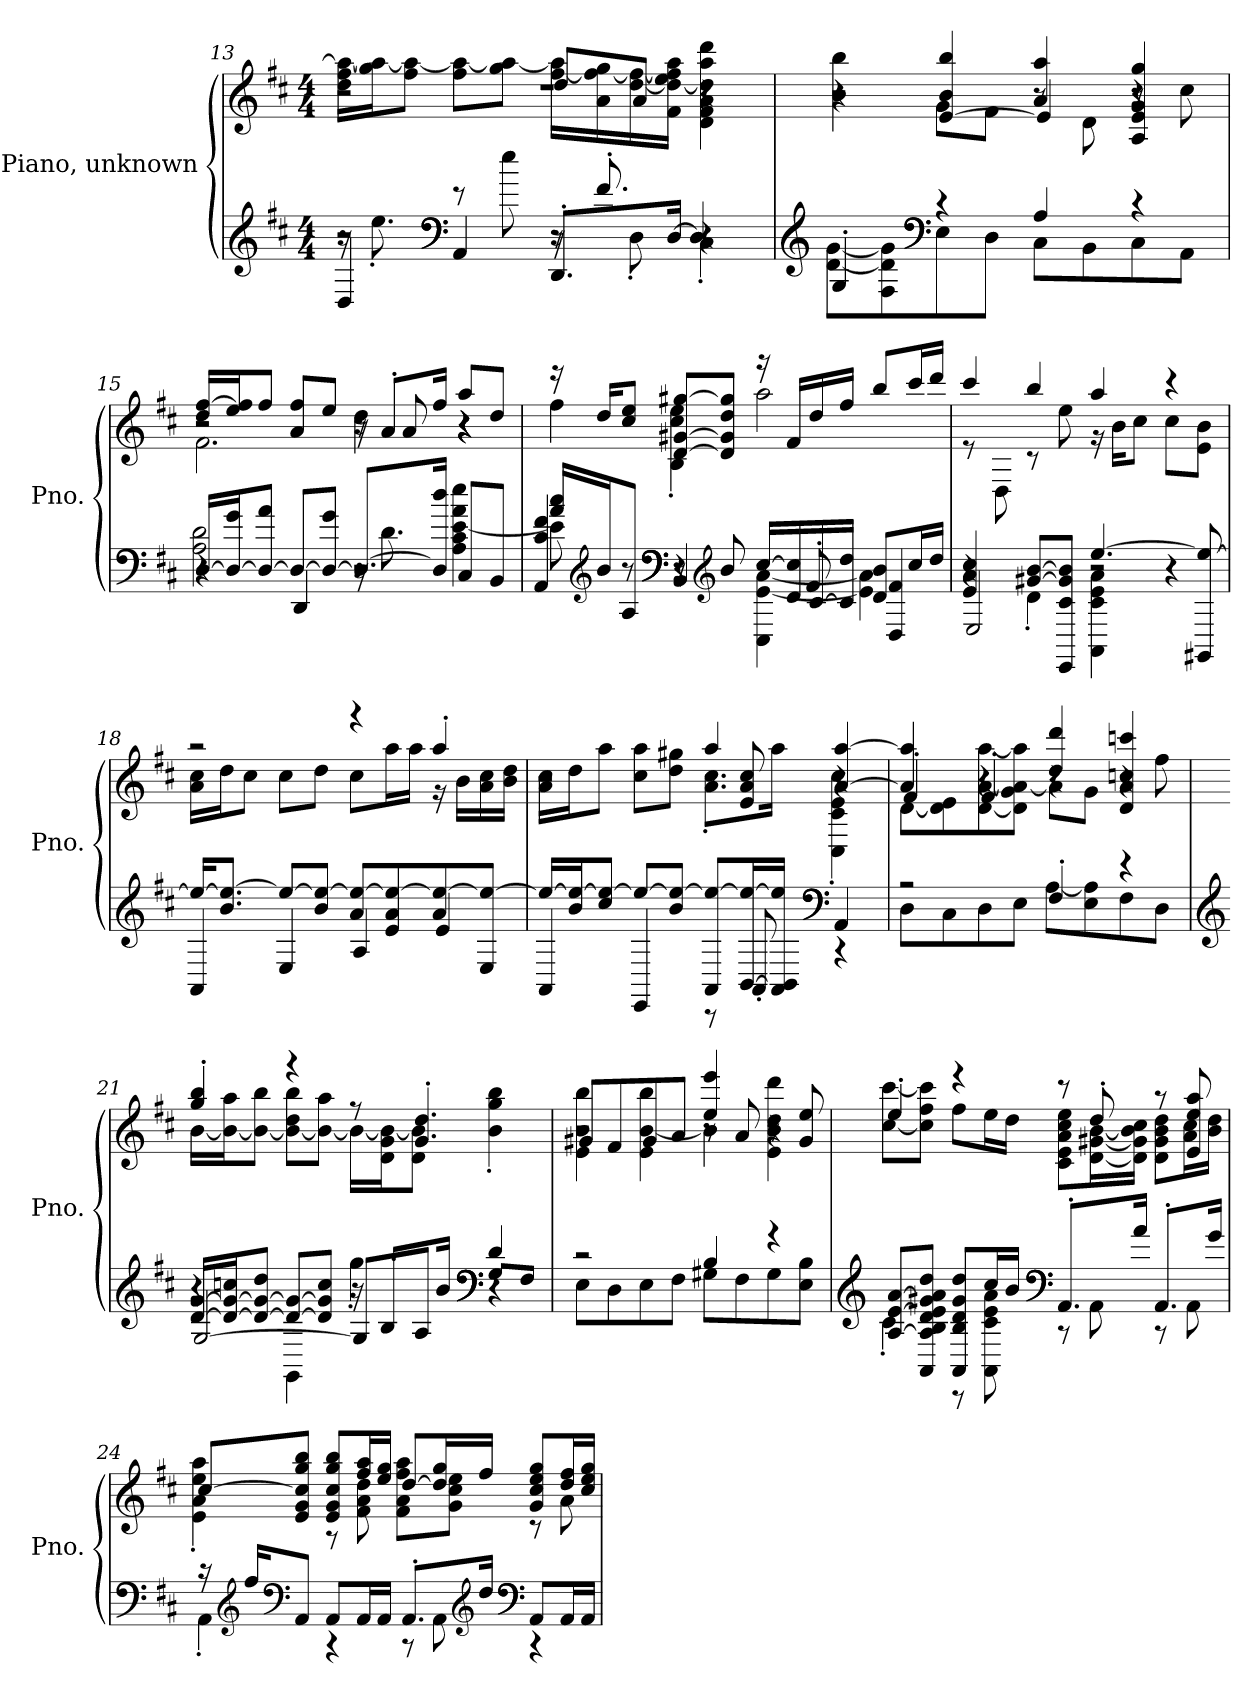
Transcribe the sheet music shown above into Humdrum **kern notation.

**kern	**kern
*part1	*part1
*staff2	*staff1
*I"Piano, unknown	*
*I'Pno.	*
*clefG2	*clefG2
*k[f#c#]	*k[f#c#]
*M4/4	*M4/4
=13	=13
*^	*^
*	*^	*	*^
2r	16r	4D/	1r	16dd\ 16ff#\ 16aa\_LL	2r
.	8.ee'\	.	.	16gg\ 16aa\_J	.
.	.	.	.	8ff#\ 8aa\_J	.
*clefF4	*	*	*	*	*
.	8r	4AA/	.	8ff#\ 8aa\_L	.
.	8ee\	.	.	8gg\ 8aa\_J	.
16r	8r	8.DD'/L	.	[16ff#\ 16aa\]LL	8dd/L
8.f#'/	.	.	.	16a\ 16ff#\_ 16gg\	.
.	8D'\	.	.	[16dd\ 16ff#\_	8a/J
.	.	[16D/Jk	.	16f#\ 16dd\_ 16ee\ 16ff#\] 16aa\JJ	.
4r	4C#'\	4D/]	.	4d\ 4f#\ 4a\ 4dd\] 4aa\ 4ddd\	4r
*v	*v	*v	*	*	*
!!LO:PB:g=z	!!	!!
=14	=14	=14	=14
*clefG2	*	*	*
*^	*	*	*
4G'/	[8d\ [8g\L	2r	4b\ 4bb\	4r
.	8F#\ 8d\] 8g\]	.	.	.
*clefF4	*	*	*	*
4r	8E\	.	8g\L	[4e/ 4b/ 4bb/
.	8D\J	.	8f#\J	.
4A/	8C#\L	4a/ 4aa/	8r	4e/]
.	8BB\	.	8d\	.
4r	8C#\	4r	8r	4A/ 4e/ 4g/ 4gg/
.	8AA\J	.	8cc#\	.
=15	=15	=15	=15	=15
*	*^	*	*	*^
[16D/LL	2A\ 2d\	4r	16dd/ [16ff#/LL	2r	2r	2.f#\
16D/_ 16g/J	.	.	16ee/ 16ff#/]J	.	.	.
8D/_ 8a/J	.	.	8ff#/J	.	.	.
8D/L_	.	4DD/	8a/ 8ff#/L	.	.	.
8D/_ 8g/J	.	.	8ee/J	.	.	.
8.D/L_	16r	2r	16r	4dd\	8r	.
.	8.d\	.	8a'/L	.	.	.
.	.	.	.	.	8a/	.
16D/] 16dd/Jk	.	.	16ff#/Jk	.	.	.
8C#/L	4A\ 4c#\ [4e\ 4a\ 4ee\	.	8aa/L	4r	4r	4r
8BB/J	.	.	8dd/J	.	.	.
*	*	*	*	*v	*v	*v
!!LO:LB:g=z
=16	=16	=16	=16	=16
16a/ 16cc#/LL	8e\]	4AA/ 4c#/ 4f#/	16r	4ff#\
*clefG2	*	*	*	*
16b/J	.	.	16dd/KL	.
8A/J	8r	.	8cc#/ 8ee/J	.
*clefF4	*	*	*	*
8r	4r	4BB/	[8d/ [8g#X/ [8gg#X/L	4B\' 4cc#\' 4ee\'
*clefG2	*	*	*	*
8b/	.	.	8d/] 8g#/] 8dd/ 8gg#/]J	.
[16cc#/LL	4C#\ [4e\ [4a\	8r	16r	2aa\
16d/ 16cc#/]	.	.	16f#/LL	.
[16c#/	.	8f#'/	16dd/	.
16c#/] 16dd/JJ	.	.	16ff#/JJ	.
8d/ 8b/L	4e\] 4a\]	4D/ 4f#/	8bb/L	.
16cc#/L	.	.	16ccc#/L	.
16dd/JJ	.	.	16ddd/JJ	.
=17	=17	=17	=17	=17
4e/ 4a/ 4cc#/	4r	2E/	4ccc#/	8r
.	.	.	.	8D\
[8g#X/ [8b/L	4d'\	.	4bb/	8r
8EE/ 8c#/ 8g#/] 8b/]J	.	.	.	8ee\
[4.ee/	4AA\ 4c#\ 4e\ 4a\	2r	4aa/	16r
.	.	.	.	16b\KL
.	.	.	.	8cc#\J
.	4r	.	4r	8cc#\L
8GG#X/ 8ee/_	.	.	.	8e\ 8b\J
*	*v	*v	*	*
!!LO:LB:g=z	!!
=18	=18	=18	=18
16ee/KL_	4AA/	2r	16a\ 16cc#\LL
8.b/ 8.ee/_J	.	.	16dd\J
.	.	.	8cc#\J
8ee/L_	4E/	.	8cc#\L
8b/ 8ee/_J	.	.	8dd\J
8a/ 8ee/_L	4A/	4r	8cc#\L
8e/ 8a/ 8ee/_	.	.	16aa\L
.	.	.	16aa\JJ
8a/ 8ee/_	4e/	4aa'/	16r
.	.	.	16b\LL
8E/ 8ee/_J	.	.	16a\ 16cc#\
.	.	.	16b\ 16dd\JJ
=19	=19	=19	=19
*	*	*	*^
16ee/LL_	4AA/	2r	16a\ 16cc#\LL	2r
16b/ 16ee/_J	.	.	16dd\J	.
8cc#/ 8ee/_J	.	.	8aa\J	.
8ee/L_	4EE/	.	8cc#\ 8aa\L	.
8b/ 8ee/_J	.	.	8dd\ 8gg#X\J	.
8AA/ 8ee/_L	8r	4aa/	8.a\' 8.cc#\'L	8r
[16BB/ 16ee/_L	8AA'/	.	.	8e/ 8a/ 8cc#/
16AA/ 16BB/] 16ee/]JJ	.	.	16aa\Jk	.
*clefF4	*	*	*	*
4AA/	4r	[4a/ [4aa/	4C#\' 4c#\' 4e\' 4cc#\'	4r
!!LO:LB:g=z	!!	!!
=20	=20	=20	=20	=20
2r	8D\L	4a/] 4aa/]	[8d\L	4f#'/
.	8C#\	.	8d\] 8e\	.
.	8D\	4r	[8d\ [8a\ [8aa\	4f#'/
.	8E\J	.	8d\] 8g\ 8a\_ 8aa\]J	.
4F#'/	[8A\L	4dd/ 4ddd/	8a\L]	4r
.	8E\ 8A\]	.	8g\J	.
4r	8F#\	4r	8r	4d/ 4a/ 4ccn/ 4cccn/
.	8D\J	.	8ff#\	.
*v	*v	*	*	*
*	*v	*v	*v
=21	=21
*clefG2	*
*^	*^
*	*^	*	*
[16d/ [16g/LL	4r	[2G/	4gg/' 4bb/'	[16b\LL
16d/_ 16g/_ 16ccn/J	.	.	.	16b\_ 16aa\J
8d/_ 8g/_ 8dd/J	.	.	.	8b\_ 8bb\J
8d/_ 8g/_L	4GG\	.	4r	8b\_ 8dd\ 8bb\L
8d/] 8g/] 8cc/J	.	.	.	8b\_ 8aa\J
16r	4gg'\	8G/L]	8r	16b\LL_
8B'/L	.	.	.	16d\ 16g\ 16b\_J
.	.	8A/J	4.g/' 4.dd/'	8d\ 8b\]J
16b/Jk	.	.	.	.
*clefF4	*	*	*	*
8G/L	4r	4d/	.	4b\' 4gg\' 4bb\'
8F#/J	.	.	.	.
*	*v	*v	*	*
=22	=22	=22	=22
*	*	*	*^
2r	8E\L	2r	4e\ 4b\ 4bb\	8g#X/L
.	8D\	.	.	8f#/
.	8E\	.	4e\ [4b\ 4bb\	8g#/
.	8F#\J	.	.	8a/J
4B/	8G#X\L	4ee/ 4eee/	4b\]	8r
.	8F#\	.	.	8a/
4r	8G#\	4r	4e\ 4b\ 4dd\ 4ddd\	8r
.	8E\ 8B\J	.	.	8g#/ 8ee/
*	*	*v	*v	*v
!!LO:LB:g=z
=23	=23	=23
*clefG2	*	*
*	*	*^
[8A/ [8e/ [8a/L	4c#'\	4ee'/	[8cc#\ [8ccc#\L
8AA/ 8A/] 8B/ 8d/ 8e/] 8g#X/ 8a/] 8dd/J	.	.	8cc#\] 8ff#\ 8ccc#\]J
8AA/ 8B/ 8d/ 8g#/ 8dd/L	8r	4r	8ff#\L
16cc#/L	8AA\ 8c#\ 8e\ 8a\	.	16ee\L
16b/JJ	.	.	16dd\JJ
*clefF4	*	*	*
8.AA'/L	8r	8r	8c#\ 8e\ 8a\ 8cc#\ 8ee\L
.	8AA\	8dd'/	[16d\ [16g#X\ [16b\L
16a/Jk	.	.	16d\] 16g#\] 16b\] 16cc#\JJ
8.AA'/L	8r	8r	8d\ 8g#\ 8b\ 8dd\L
.	8AA\	8e/ 8ee/ 8aa/	16a\ 16cc#\L
16g#/Jk	.	.	16b\ 16dd\JJ
=24	=24	=24	=24
16r	4AA'\	[8cc#/L	4e\' 4a\' 4ee\' 4aa\'
*clefG2	*	*	*
16ff#/KL	.	.	.
*clefF4	*	*	*
8AA/J	.	8e/ 8g/ 8cc#/] 8gg/ 8bb/J	.
8AA/L	4r	8e/ 8g/ 8cc#/ 8gg/ 8bb/L	8r
16AA/L	.	16ff#/ 16aa/L	8f#\ 8a\ 8dd\
16AA/JJ	.	16ee/ 16gg/JJ	.
8.AA'/L	8r	[8dd/L	8f#\ 8a\ 8ff#\ 8aa\L
.	8AA\	16dd/] 16gg/L	8g\ 8cc#\ 8ee\J
*clefG2	*	*	*
16dd/Jk	.	16ff#/JJ	.
*clefF4	*	*	*
8AA/L	4r	8g/ 8cc#/ 8ee/ 8gg/L	8r
16AA/L	.	16dd/ 16ff#/L	8a\
16AA/JJ	.	16cc#/ 16ee/ 16gg/JJ	.
*v	*v	*	*
*	*v	*v
=	=
*-	*-
